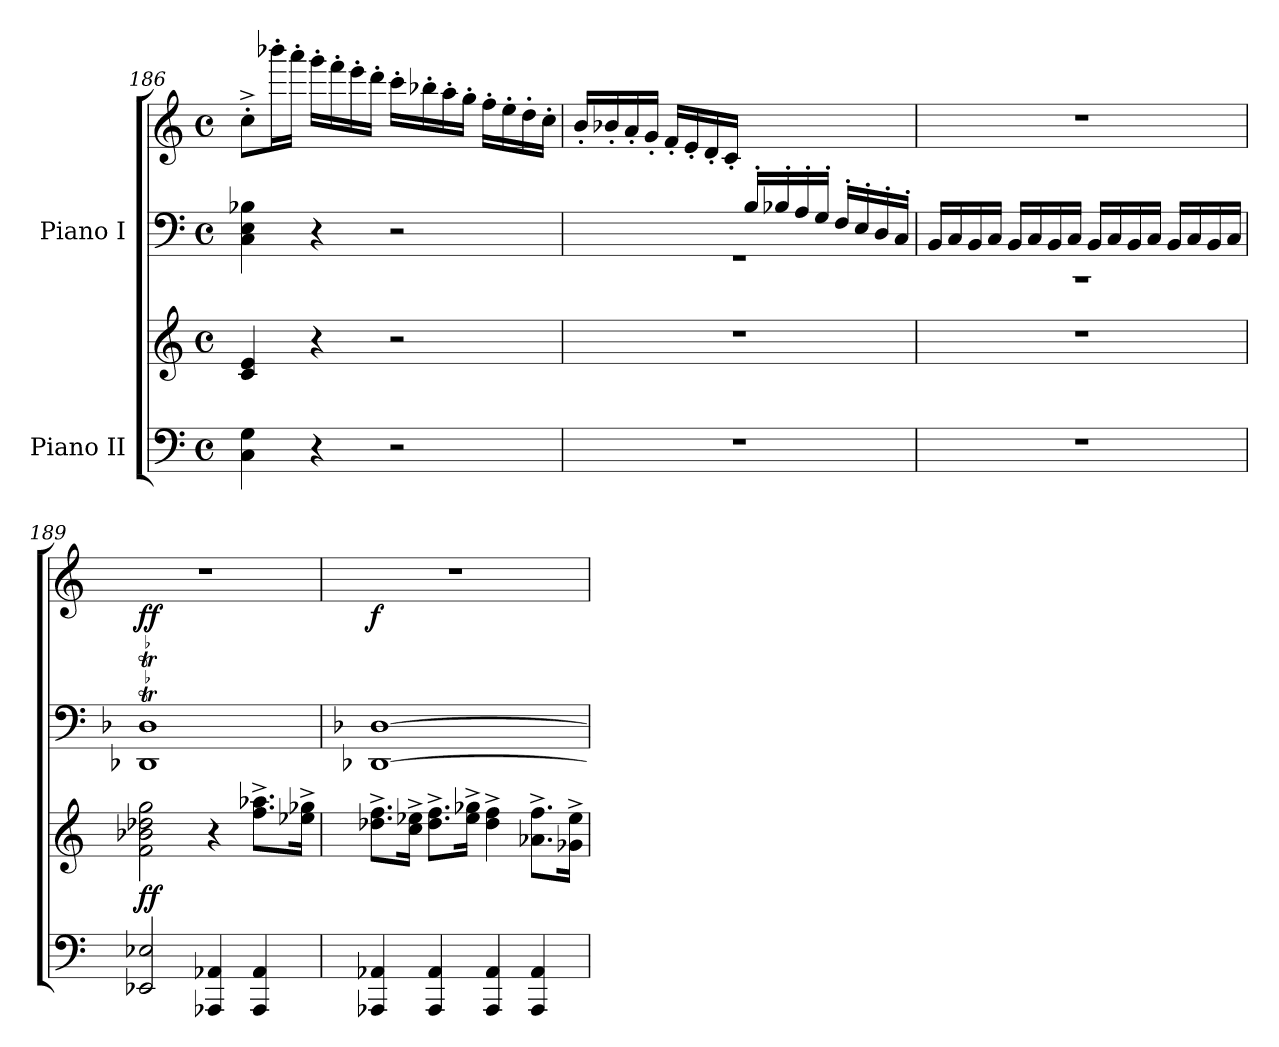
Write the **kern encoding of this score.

**kern	**kern	**dynam	**kern	**kern	**dynam
*part2	*part2	*part2	*part1	*part1	*part1
*staff4	*staff3	*staff3/4	*staff2	*staff1	*staff1/2
*I"Piano II	*	*	*I"Piano I	*	*
!!LO:LB:g=z
*clefF4	*clefG2	*	*clefF4	*clefG2	*
*k[]	*k[]	*	*k[]	*k[]	*
*M4/4	*M4/4	*	*M4/4	*M4/4	*
*met(c)	*met(c)	*	*met(c)	*met(c)	*
=186	=186	=186	=186	=186	=186
4C\ 4G\	4c/ 4e/	.	4C\ 4E\ 4B-X\	8cc'^\L	.
.	.	.	.	16bbb-X'\L	.
.	.	.	.	16aaa'\JJ	.
4r	4r	.	4r	16ggg'\LL	.
.	.	.	.	16fff'\	.
.	.	.	.	16eee'\	.
.	.	.	.	16ddd'\JJ	.
2r	2r	.	2r	16ccc'\LL	.
.	.	.	.	16bb-X'\	.
.	.	.	.	16aa'\	.
.	.	.	.	16gg'\JJ	.
.	.	.	.	16ff'\LL	.
.	.	.	.	16ee'\	.
.	.	.	.	16dd'\	.
.	.	.	.	16cc'\JJ	.
=187	=187	=187	=187	=187	=187
*	*	*	*^	*	*
1r	1r	.	2ryy	1r	16b'/LL	.
.	.	.	.	.	16b-X'/	.
.	.	.	.	.	16a'/	.
.	.	.	.	.	16g'/JJ	.
.	.	.	.	.	16f'/LL	.
.	.	.	.	.	16e'/	.
.	.	.	.	.	16d'/	.
.	.	.	.	.	16c'/JJ	.
.	.	.	16B'/LL	.	2ryy	.
.	.	.	16B-X'/	.	.	.
.	.	.	16A'/	.	.	.
.	.	.	16G'/JJ	.	.	.
.	.	.	16F'/LL	.	.	.
.	.	.	16E'/	.	.	.
.	.	.	16D'/	.	.	.
.	.	.	16C'/JJ	.	.	.
!!LO:LB:g=z
=188	=188	=188	=188	=188	=188	=188
1r	1r	.	16BB/LL	1rCC	1r	.
.	.	.	16C/	.	.	.
.	.	.	16BB/	.	.	.
.	.	.	16C/JJ	.	.	.
.	.	.	16BB/LL	.	.	.
.	.	.	16C/	.	.	.
.	.	.	16BB/	.	.	.
.	.	.	16C/JJ	.	.	.
.	.	.	16BB/LL	.	.	.
.	.	.	16C/	.	.	.
.	.	.	16BB/	.	.	.
.	.	.	16C/JJ	.	.	.
.	.	.	16BB/LL	.	.	.
.	.	.	16C/	.	.	.
.	.	.	16BB/	.	.	.
.	.	.	16C/JJ	.	.	.
=189	=189	=189	=189	=189	=189	=189
*	*	*	*^	*^	*	*
!	!	!LO:DY:b	!	!	!	!	!	!LO:DY:b
2EE-X/ 2E-X/	2f\ 2b-X\ 2dd-X\ 2gg\	ff	1D-XT	1E-Xyy	1DD-XT	1EE-Xyy	1r	ff
4AAA-X/ 4AA-X/	4r	.	.	.	.	.	.	.
4AAA-/ 4AA-/	8.ff\^ 8.aa-X\^L	.	.	.	.	.	.	.
.	16ee-X\^ 16gg-X\^Jk	.	.	.	.	.	.	.
=190	=190	=190	=190	=190	=190	=190	=190	=190
!	!	!	!	!	!	!	!	!LO:DY:b
4AAA-X/ 4AA-X/	8.dd-X\^ 8.ff\^L	.	[1D-X	1E-Xyy	[1DD-X	1EE-Xyy	1r	f
.	16cc\^ 16ee-X\^Jk	.	.	.	.	.	.	.
4AAA-/ 4AA-/	8.dd-\^ 8.ff\^L	.	.	.	.	.	.	.
.	16ee-\^ 16gg-X\^Jk	.	.	.	.	.	.	.
4AAA-/ 4AA-/	4dd-\^ 4ff\^	.	.	.	.	.	.	.
4AAA-/ 4AA-/	8.a-X\^ 8.ff\^L	.	.	.	.	.	.	.
.	16g-X\^ 16ee-\^Jk	.	.	.	.	.	.	.
*	*	*	*v	*v	*v	*v	*	*
=	=	=	=	=	=
*-	*-	*-	*-	*-	*-
